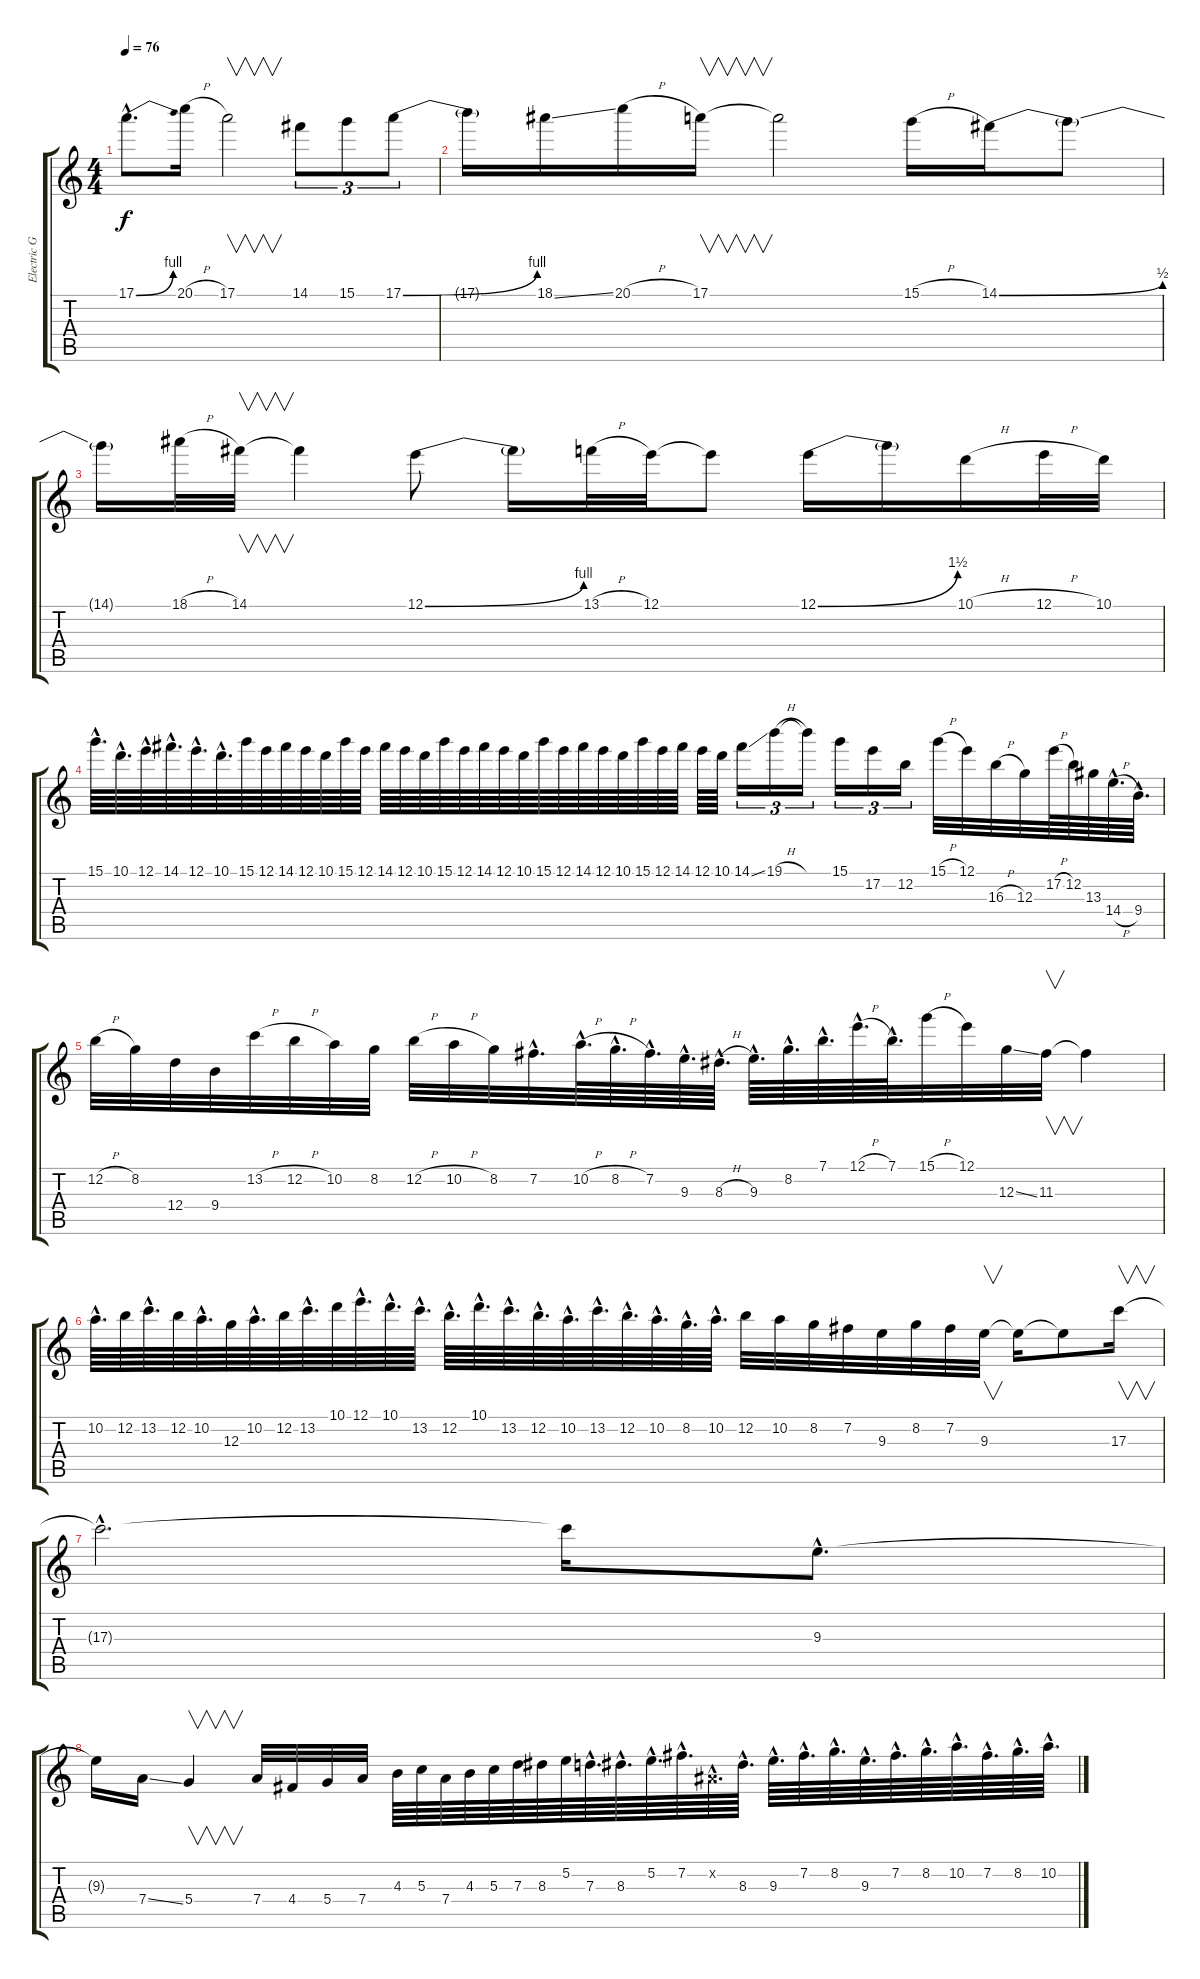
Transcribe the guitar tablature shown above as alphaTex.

\track ("Electric Guitar 2" "Electric G") {instrument distortionguitar}
\staff {score tabs}
\tuning (E4 B3 G3 D3 A2 E2) {hide}
\ts (4 4)
\tempo 76
\clef g2
\ks c
17.1{be (bend 0 0 60 4) hac}.8{d dy f} 20.1{h}.16 17.1.2{v} 14.1.8{tu (3 2)} 15.1.8{tu (3 2)} 17.1{be (bend 0 0 60 4)}.8{tu (3 2)} |
17.1{t}.16 18.1{ss}.16 20.1{h}.16 17.1.16{v} 17.1{t}.2 15.1{h}.16 14.1{be (bend 0 0 60 2)}.16 14.1{t}.8 |
14.1{t}.16 18.1{h}.32 14.1.32{v} 14.1{t}.4 12.1{be (bend 0 0 60 4)}.8 12.1{t}.16 13.1{h}.32 12.1.32 12.1{t}.8 12.1{be (bend 0 0 60 6)}.16 12.1{t}.16 10.1{h}.16 12.1{h}.32 10.1.32 |
15.1{hac}.64{d} 10.1{hac}.64{d} 12.1{hac}.64{d} 14.1{hac}.64{d} 12.1{hac}.64{d} 10.1{hac}.64{d} 15.1.64 12.1.64 14.1.64 12.1.64 10.1.64 15.1.64 12.1.64 14.1.64 12.1.64 10.1.64 15.1.64 12.1.64 14.1.64 12.1.64 10.1.64 15.1.64 12.1.64 14.1.64 12.1.64 10.1.64 15.1.64 12.1.64 14.1.64 12.1.64 10.1.64 14.1{ss}.16{tu (3 2)} 19.1{h}.16{tu (3 2)} 19.1{t}.16{tu (3 2)} 15.1.16{tu (3 2)} 17.2.16{tu (3 2)} 12.2.16{tu (3 2)} 15.1{h}.32 12.1.32 16.3{h}.32 12.3.32 17.2{h}.64 12.2.64 13.3.64 14.4{h hac}.64{d} 9.4{hac}.64{d} |
12.2{h}.32 8.2.32 12.4.32 9.4.32 13.2{h}.32 12.2{h}.32 10.2.32 8.2.32 12.2{h}.32 10.2{h}.32 8.2.32 7.2{hac}.32{d} 10.2{h hac}.64{d} 8.2{h hac}.64{d} 7.2{hac}.64{d} 9.3{hac}.64{d} 8.3{h hac}.64{d} 9.3{hac}.64{d} 8.2{hac}.64{d} 7.1{hac}.64{d} 12.1{h hac}.64{d} 7.1{hac}.64{d} 15.1{h}.32 12.1.32 12.3{ss}.32 11.3.32{v} 11.3{t}.4 |
10.2{hac}.64{d} 12.2.64 13.2{hac}.64{d} 12.2.64 10.2{hac}.64{d} 12.3.64 10.2{hac}.64{d} 12.2.64 13.2{hac}.64{d} 10.1.64 12.1{hac}.64{d} 10.1{hac}.64{d} 13.2{hac}.64{d} 12.2{hac}.64{d} 10.1{hac}.64{d} 13.2{hac}.64{d} 12.2{hac}.64{d} 10.2{hac}.64{d} 13.2{hac}.64{d} 12.2{hac}.64{d} 10.2{hac}.64{d} 8.2{hac}.64{d} 10.2{hac}.64{d} 12.2.32 10.2.32 8.2.32 7.2.32 9.3.32 8.2.32 7.2.32 9.3.32{v} 9.3{t}.16 9.3{t}.8 17.3.16{v} |
17.3{hac t}.2{d} 17.3{t}.16 9.3{hac}.8{d} |
9.3{t}.16 7.4{ss}.16 5.4.4{v} 7.4.32 4.4.32 5.4.32 7.4.32 4.3.64 5.3.64 7.4.64 4.3.64 5.3.64 7.3.64 8.3.64 5.2.64 7.3{hac}.64{d} 8.3{hac}.64{d} 5.2{hac}.64{d} 7.2{hac}.64{d} -1.2{hac x}.64{d} 8.3{hac}.64{d} 9.3{hac}.64{d} 7.2{hac}.64{d} 8.2{hac}.64{d} 9.3{hac}.64{d} 7.2{hac}.64{d} 8.2{hac}.64{d} 10.2{hac}.64{d} 7.2{hac}.64{d} 8.2{hac}.64{d} 10.2{hac}.64{d}
